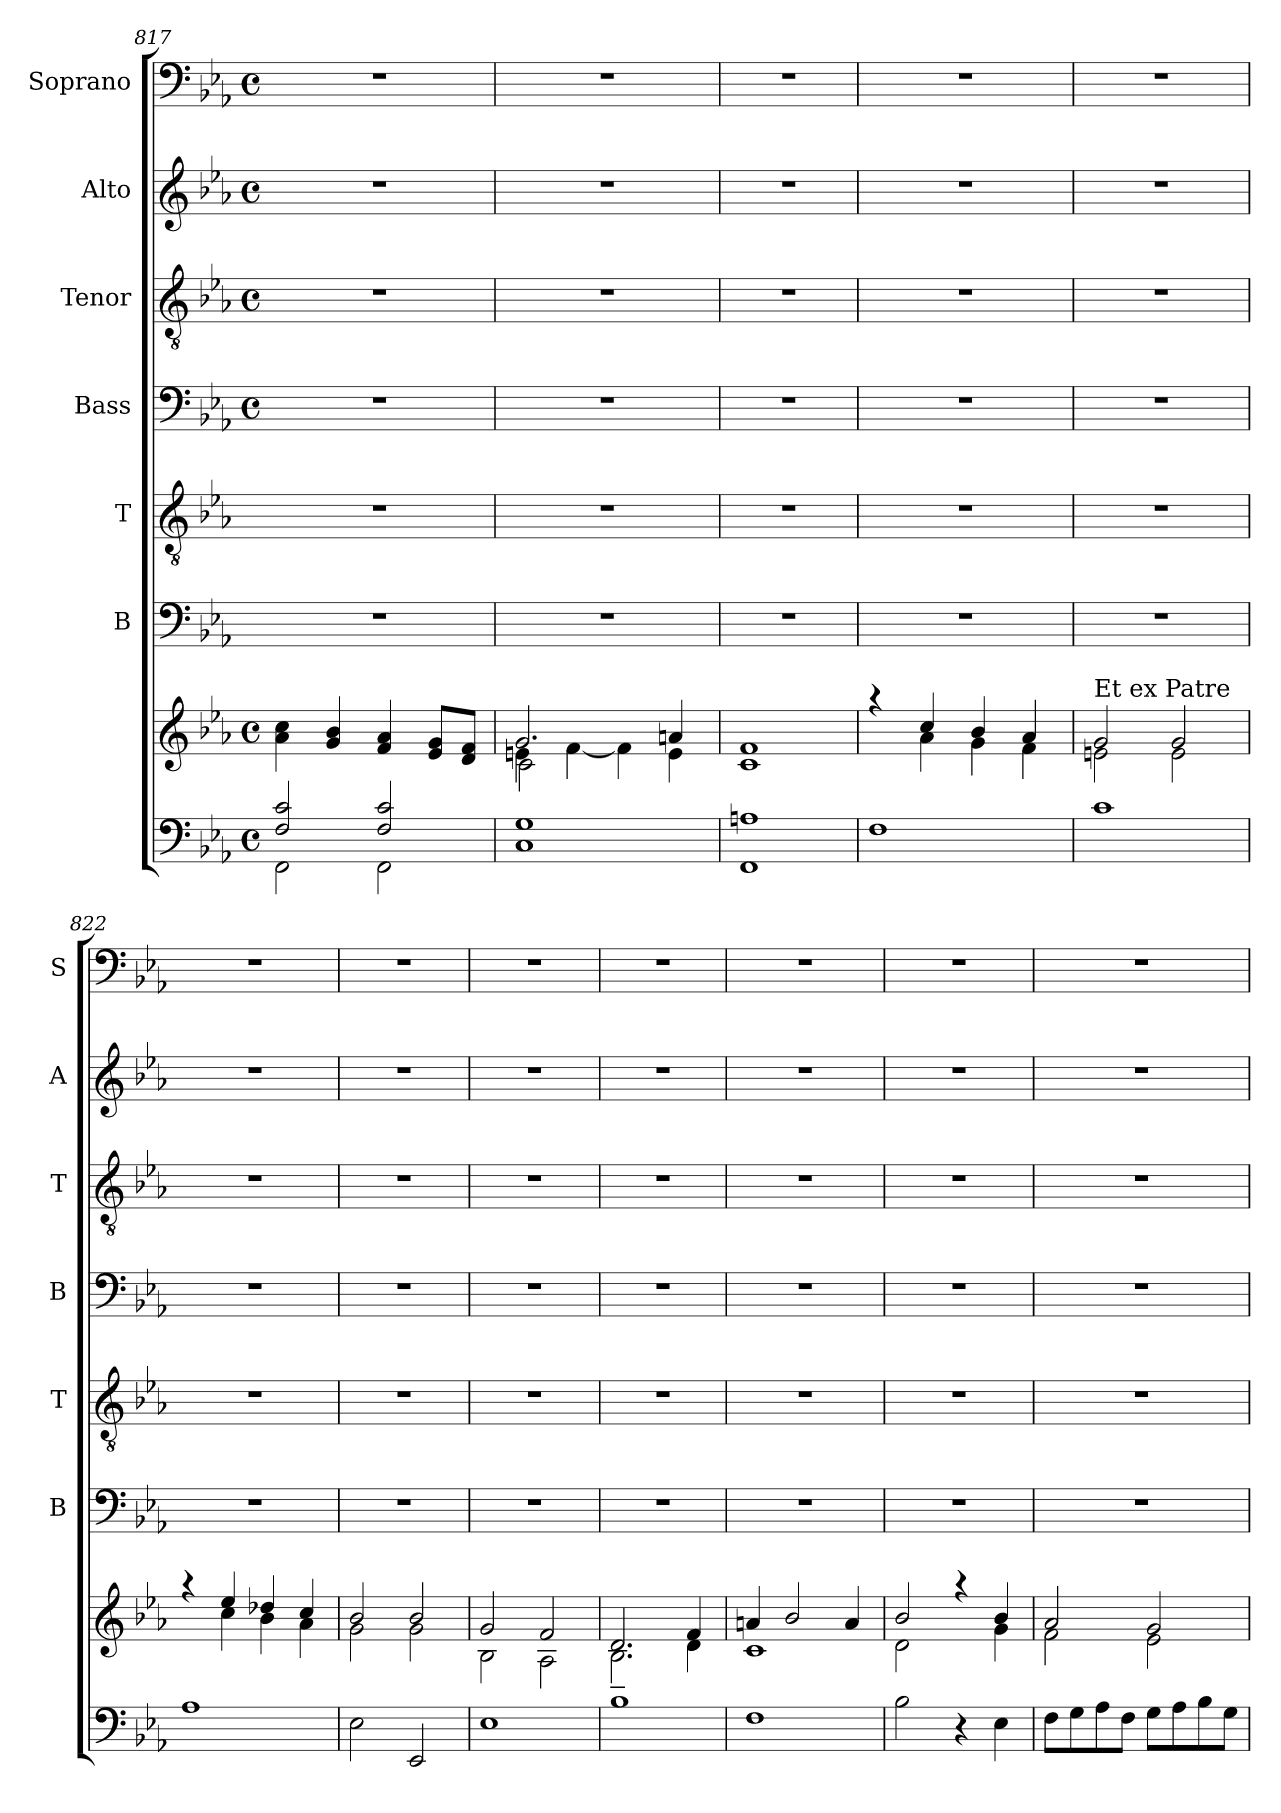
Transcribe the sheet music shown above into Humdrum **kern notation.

**kern	**kern	**kern	**kern	**kern	**kern	**kern	**kern
*part8	*part7	*part6	*part5	*part4	*part3	*part2	*part1
*staff8	*staff7	*staff6	*staff5	*staff4	*staff3	*staff2	*staff1
*	*	*I"B	*I"T	*I"Bass	*I"Tenor	*I"Alto	*I"Soprano
*	*	*I'B	*I'T	*I'B	*I'T	*I'A	*I'S
*clefF4	*clefG2	*clefF4	*clefGv2	*clefF4	*clefGv2	*clefG2	*clefF4
*k[b-e-a-]	*k[b-e-a-]	*k[b-e-a-]	*k[b-e-a-]	*k[b-e-a-]	*k[b-e-a-]	*k[b-e-a-]	*k[b-e-a-]
*E-:	*E-:	*E-:	*E-:	*E-:	*E-:	*E-:	*E-:
*M4/4	*M4/4	*	*	*M4/4	*M4/4	*M4/4	*M4/4
*met(c)	*met(c)	*	*	*met(c)	*met(c)	*met(c)	*met(c)
=817	=817	=817	=817	=817	=817	=817	=817
*^	*	*	*	*	*	*	*
2F/ 2c/	2FF\	4a-\ 4cc\	1r	1r	1r	1r	1r	1r
.	.	4g/ 4b-/	.	.	.	.	.	.
2F/ 2c/	2FF\	4f/ 4a-/	.	.	.	.	.	.
.	.	8e-/ 8g/L	.	.	.	.	.	.
.	.	8d/ 8f/J	.	.	.	.	.	.
*v	*v	*	*	*	*	*	*	*
=818	=818	=818	=818	=818	=818	=818	=818
*	*^	*	*	*	*	*	*
*	*	*^	*	*	*	*	*	*
1C 1G	2.g/	4en\	2c\	1r	1r	1r	1r	1r	1r
.	.	[<4f\	.	.	.	.	.	.	.
.	.	4f\]	2ryy	.	.	.	.	.	.
.	4an/	4e\	.	.	.	.	.	.	.
*	*v	*v	*v	*	*	*	*	*	*
=819	=819	=819	=819	=819	=819	=819	=819
1FF 1An	1c 1f	1r	1r	1r	1r	1r	1r
=820	=820	=820	=820	=820	=820	=820	=820
*	*^	*	*	*	*	*	*
1F	4raa	4ryy	1r	1r	1r	1r	1r	1r
.	4cc/	4a-\	.	.	.	.	.	.
.	4b-/	4g\	.	.	.	.	.	.
.	4a-/	4f\	.	.	.	.	.	.
!!LO:LB:g=z
=821	=821	=821	=821	=821	=821	=821	=821	=821
!	!LO:TX:a:t=Et ex Patre	!	!	!	!	!	!	!
1c	2g/	2en\	1r	1r	1r	1r	1r	1r
.	2g/	2e\	.	.	.	.	.	.
=822	=822	=822	=822	=822	=822	=822	=822	=822
1A-	4raa	4ryy	1r	1r	1r	1r	1r	1r
.	4ee-/	4cc\	.	.	.	.	.	.
.	4dd-X/	4b-\	.	.	.	.	.	.
.	4cc/	4a-\	.	.	.	.	.	.
=823	=823	=823	=823	=823	=823	=823	=823	=823
2E-\	2b-/	2g\	1r	1r	1r	1r	1r	1r
2EE-/	2b-/	2g\	.	.	.	.	.	.
=824	=824	=824	=824	=824	=824	=824	=824	=824
1E-	2g/	2B-\	1r	1r	1r	1r	1r	1r
.	2f/	2A-\	.	.	.	.	.	.
=825	=825	=825	=825	=825	=825	=825	=825	=825
1B-	2.d/	2.B-~<\	1r	1r	1r	1r	1r	1r
.	4f/	4d\	.	.	.	.	.	.
=826	=826	=826	=826	=826	=826	=826	=826	=826
1F	4an/	1c	1r	1r	1r	1r	1r	1r
.	2b-/	.	.	.	.	.	.	.
.	4a/	.	.	.	.	.	.	.
=827	=827	=827	=827	=827	=827	=827	=827	=827
2B-\	2b-/	2d\	1r	1r	1r	1r	1r	1r
4r	4raa	4ryy	.	.	.	.	.	.
4E-\	4b-/	4g\	.	.	.	.	.	.
!!LO:LB:g=z
=828	=828	=828	=828	=828	=828	=828	=828	=828
8F\L	2a-/	2f\	1r	1r	1r	1r	1r	1r
8G\	.	.	.	.	.	.	.	.
8A-\	.	.	.	.	.	.	.	.
8F\J	.	.	.	.	.	.	.	.
8G\L	2g/	2e-\	.	.	.	.	.	.
8A-\	.	.	.	.	.	.	.	.
8B-\	.	.	.	.	.	.	.	.
8G\J	.	.	.	.	.	.	.	.
*	*v	*v	*	*	*	*	*	*
=	=	=	=	=	=	=	=
*-	*-	*-	*-	*-	*-	*-	*-
